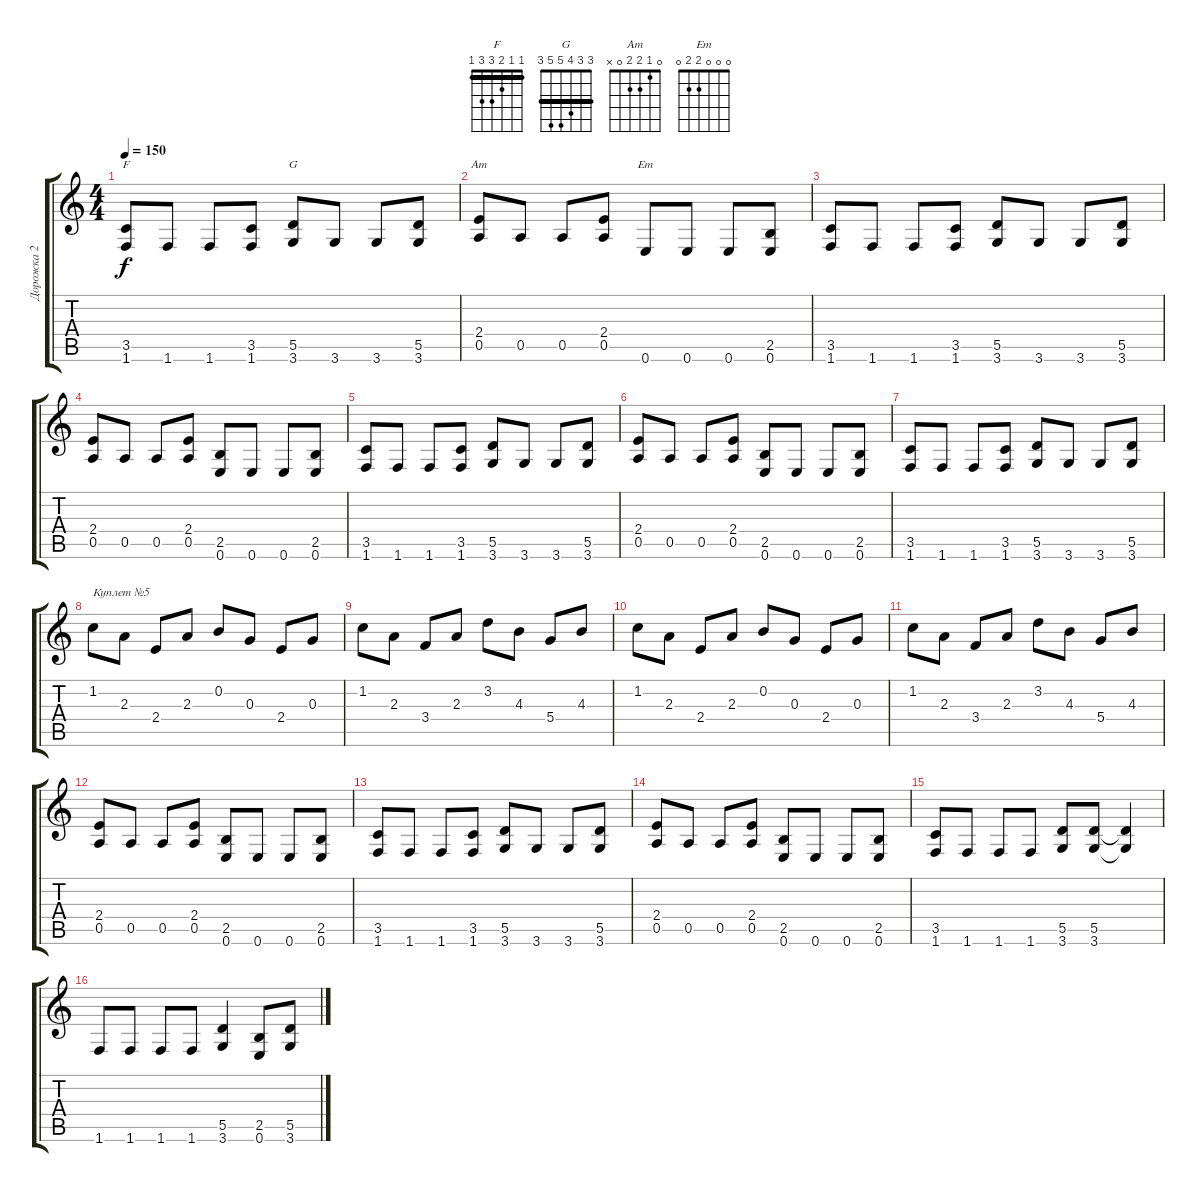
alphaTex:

\track ("Дорожка 2" "Дорожка 2") {instrument distortionguitar}
\staff {score tabs}
\tuning (E4 B3 G3 D3 A2 E2) {hide}
\chord ("F" 1 1 2 3 3 1) {barre 1}
\chord ("G" 3 3 4 5 5 3) {barre 3}
\chord ("Am" 0 1 2 2 0 x)
\chord ("Em" 0 0 0 2 2 0)
\ts (4 4)
\tempo 150
\clef g2
\ks c
(3.5 1.6).8{ch "F" dy f} 1.6.8 1.6.8 (3.5 1.6).8 (5.5 3.6).8{ch "G"} 3.6.8 3.6.8 (5.5 3.6).8 |
(2.4 0.5).8{ch "Am"} 0.5.8 0.5.8 (2.4 0.5).8 0.6.8{ch "Em"} 0.6.8 0.6.8 (2.5 0.6).8 |
(3.5 1.6).8 1.6.8 1.6.8 (3.5 1.6).8 (5.5 3.6).8 3.6.8 3.6.8 (5.5 3.6).8 |
(2.4 0.5).8 0.5.8 0.5.8 (2.4 0.5).8 (2.5 0.6).8 0.6.8 0.6.8 (2.5 0.6).8 |
(3.5 1.6).8 1.6.8 1.6.8 (3.5 1.6).8 (5.5 3.6).8 3.6.8 3.6.8 (5.5 3.6).8 |
(2.4 0.5).8 0.5.8 0.5.8 (2.4 0.5).8 (2.5 0.6).8 0.6.8 0.6.8 (2.5 0.6).8 |
(3.5 1.6).8 1.6.8 1.6.8 (3.5 1.6).8 (5.5 3.6).8 3.6.8 3.6.8 (5.5 3.6).8 |
1.2.8{txt "Куплет №5"} 2.3.8 2.4.8 2.3.8 0.2.8 0.3.8 2.4.8 0.3.8 |
1.2.8 2.3.8 3.4.8 2.3.8 3.2.8 4.3.8 5.4.8 4.3.8 |
1.2.8 2.3.8 2.4.8 2.3.8 0.2.8 0.3.8 2.4.8 0.3.8 |
1.2.8 2.3.8 3.4.8 2.3.8 3.2.8 4.3.8 5.4.8 4.3.8 |
(2.4 0.5).8 0.5.8 0.5.8 (2.4 0.5).8 (2.5 0.6).8 0.6.8 0.6.8 (2.5 0.6).8 |
(3.5 1.6).8 1.6.8 1.6.8 (3.5 1.6).8 (5.5 3.6).8 3.6.8 3.6.8 (5.5 3.6).8 |
(2.4 0.5).8 0.5.8 0.5.8 (2.4 0.5).8 (2.5 0.6).8 0.6.8 0.6.8 (2.5 0.6).8 |
(3.5 1.6).8 1.6.8 1.6.8 1.6.8 (5.5 3.6).8 (5.5 3.6).8 (5.5{t} 3.6{t}).4 |
1.6.8 1.6.8 1.6.8 1.6.8 (5.5 3.6).4 (2.5 0.6).8 (5.5 3.6).8
